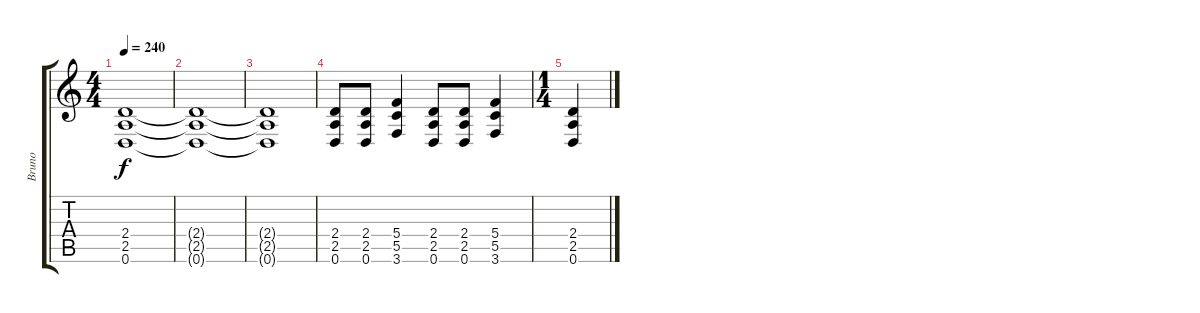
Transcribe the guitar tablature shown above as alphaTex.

\track ("Bruno" "Bruno") {instrument distortionguitar}
\staff {score tabs}
\tuning (D4 A3 F3 C3 G2 D2) {hide}
\ts (4 4)
\tempo 240
\clef g2
\ks c
(2.4 2.5 0.6).1{dy f} |
(2.4{t} 2.5{t} 0.6{t}).1 |
(2.4{t} 2.5{t} 0.6{t}).1 |
(2.4 2.5 0.6).8 (2.4 2.5 0.6).8 (5.4 5.5 3.6).4 (2.4 2.5 0.6).8 (2.4 2.5 0.6).8 (5.4 5.5 3.6).4 |
\ts (1 4)
(2.4 2.5 0.6).4
